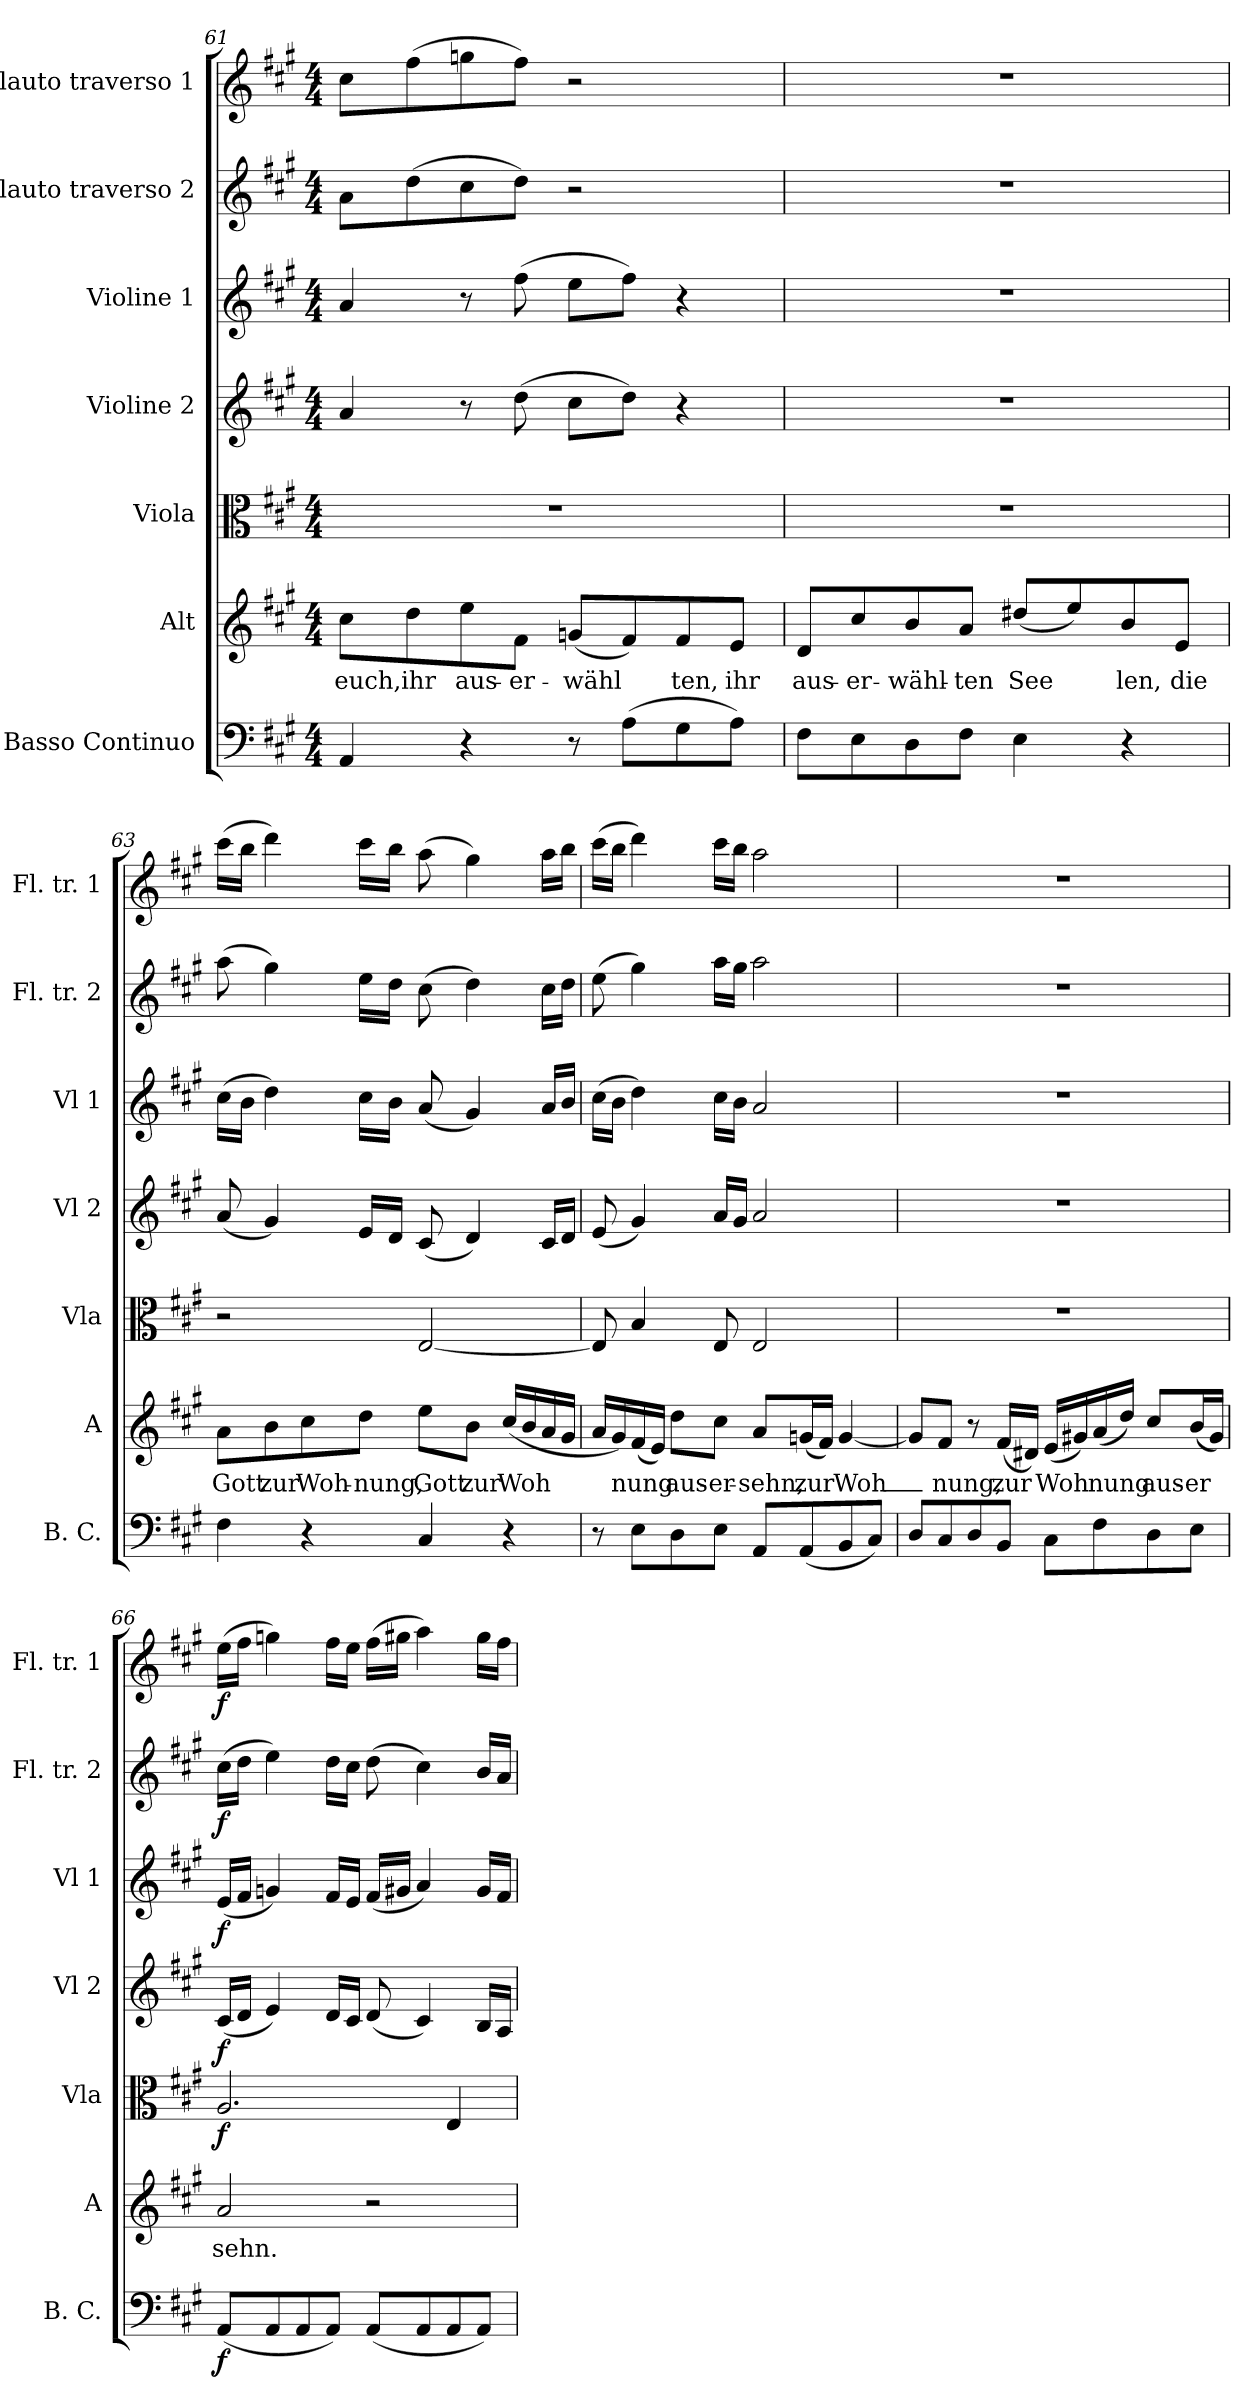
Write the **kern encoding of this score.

**kern	**dynam	**kern	**text	**kern	**dynam	**kern	**dynam	**kern	**dynam	**kern	**dynam	**kern	**dynam
*part7	*part7	*part6	*part6	*part5	*part5	*part4	*part4	*part3	*part3	*part2	*part2	*part1	*part1
*staff7	*staff7	*staff6	*staff6	*staff5	*staff5	*staff4	*staff4	*staff3	*staff3	*staff2	*staff2	*staff1	*staff1
*I"Basso Continuo	*	*I"Alt	*	*I"Viola	*	*I"Violine 2	*	*I"Violine 1	*	*I"Flauto traverso 2	*	*I"Flauto traverso 1	*
*I'B. C.	*	*I'A	*	*I'Vla	*	*I'Vl 2	*	*I'Vl 1	*	*I'Fl. tr. 2	*	*I'Fl. tr. 1	*
*clefF4	*	*clefG2	*	*clefC3	*	*clefG2	*	*clefG2	*	*clefG2	*	*clefG2	*
*k[f#c#g#]	*	*k[f#c#g#]	*	*k[f#c#g#]	*	*k[f#c#g#]	*	*k[f#c#g#]	*	*k[f#c#g#]	*	*k[f#c#g#]	*
*M4/4	*	*M4/4	*	*M4/4	*	*M4/4	*	*M4/4	*	*M4/4	*	*M4/4	*
=61	=61	=61	=61	=61	=61	=61	=61	=61	=61	=61	=61	=61	=61
!	!	!	!LO:LY:b	!	!	!	!	!	!	!	!	!	!
4AA/	.	8cc#\L	euch,	1r	.	4a/	.	4a/	.	8a\L	.	8cc#\L	.
!	!	!	!LO:LY:b	!	!	!	!	!	!	!	!	!	!
.	.	8dd\	ihr	.	.	.	.	.	.	(8dd\	.	(8ff#\	.
!	!	!	!LO:LY:b	!	!	!	!	!	!	!	!	!	!
4r	.	8ee\	aus-	.	.	8r	.	8r	.	8cc#\	.	8ggn\	.
!	!	!	!LO:LY:b	!	!	!	!	!	!	!	!	!	!
.	.	8f#\J	er-	.	.	(8dd\	.	(8ff#\	.	8dd\J)	.	8ff#\J)	.
!	!	!	!LO:LY:b	!	!	!	!	!	!	!	!	!	!
8r	.	(8gn/L	wähl	.	.	8cc#\L	.	8ee\L	.	2r	.	2r	.
(8A\L	.	8f#/)	.	.	.	8dd\J)	.	8ff#\J)	.	.	.	.	.
!	!	!	!LO:LY:b	!	!	!	!	!	!	!	!	!	!
8G#\	.	8f#/	ten,	.	.	4r	.	4r	.	.	.	.	.
!	!	!	!LO:LY:b	!	!	!	!	!	!	!	!	!	!
8A\J)	.	8e/J	ihr	.	.	.	.	.	.	.	.	.	.
=62	=62	=62	=62	=62	=62	=62	=62	=62	=62	=62	=62	=62	=62
!	!	!	!LO:LY:b	!	!	!	!	!	!	!	!	!	!
8F#\L	.	8d/L	aus-	1r	.	1r	.	1r	.	1r	.	1r	.
!	!	!	!LO:LY:b	!	!	!	!	!	!	!	!	!	!
8E\	.	8cc#/	er-	.	.	.	.	.	.	.	.	.	.
!	!	!	!LO:LY:b	!	!	!	!	!	!	!	!	!	!
8D\	.	8b/	wähl-	.	.	.	.	.	.	.	.	.	.
!	!	!	!LO:LY:b	!	!	!	!	!	!	!	!	!	!
8F#\J	.	8a/J	ten	.	.	.	.	.	.	.	.	.	.
!	!	!	!LO:LY:b	!	!	!	!	!	!	!	!	!	!
4E\	.	(8dd#X/L	See	.	.	.	.	.	.	.	.	.	.
.	.	8ee/)	.	.	.	.	.	.	.	.	.	.	.
!	!	!	!LO:LY:b	!	!	!	!	!	!	!	!	!	!
4r	.	8b/	len,	.	.	.	.	.	.	.	.	.	.
!	!	!	!LO:LY:b	!	!	!	!	!	!	!	!	!	!
.	.	8e/J	die	.	.	.	.	.	.	.	.	.	.
!!LO:LB:g=z
=63	=63	=63	=63	=63	=63	=63	=63	=63	=63	=63	=63	=63	=63
!	!	!	!LO:LY:b	!	!	!	!	!	!	!	!	!	!
4F#\	.	8a\L	Gott	2r	.	(8a/	.	(16cc#\LL	.	(8aa\	.	(16ccc#\LL	.
.	.	.	.	.	.	.	.	16b\JJ	.	.	.	16bb\JJ	.
!	!	!	!LO:LY:b	!	!	!	!	!	!	!	!	!	!
.	.	8b\	zur	.	.	4g#/)	.	4dd\)	.	4gg#\)	.	4ddd\)	.
!	!	!	!LO:LY:b	!	!	!	!	!	!	!	!	!	!
4r	.	8cc#\	Woh-	.	.	.	.	.	.	.	.	.	.
!	!	!	!LO:LY:b	!	!	!	!	!	!	!	!	!	!
.	.	8dd\J	nung,	.	.	16e/LL	.	16cc#\LL	.	16ee\LL	.	16ccc#\LL	.
.	.	.	.	.	.	16d/JJ	.	16b\JJ	.	16dd\JJ	.	16bb\JJ	.
!	!	!	!LO:LY:b	!	!	!	!	!	!	!	!	!	!
4C#/	.	8ee\L	Gott	[2E/	.	(8c#/	.	(8a/	.	(8cc#\	.	(8aa\	.
!	!	!	!LO:LY:b	!	!	!	!	!	!	!	!	!	!
.	.	8b\J	zur	.	.	4d/)	.	4g#/)	.	4dd\)	.	4gg#\)	.
!	!	!	!LO:LY:b	!	!	!	!	!	!	!	!	!	!
4r	.	(16cc#/LL	Woh	.	.	.	.	.	.	.	.	.	.
.	.	16b/	.	.	.	.	.	.	.	.	.	.	.
.	.	16a/	.	.	.	16c#/LL	.	16a/LL	.	16cc#\LL	.	16aa\LL	.
.	.	16g#/JJ	.	.	.	16d/JJ	.	16b/JJ	.	16dd\JJ	.	16bb\JJ	.
=64	=64	=64	=64	=64	=64	=64	=64	=64	=64	=64	=64	=64	=64
8r	.	16a/LL	.	8E/]	.	(8e/	.	(16cc#\LL	.	(8ee\	.	(16ccc#\LL	.
.	.	16g#/)	.	.	.	.	.	16b\JJ	.	.	.	16bb\JJ	.
!	!	!	!LO:LY:b	!	!	!	!	!	!	!	!	!	!
8E\L	.	(16f#/	nung	4B/	.	4g#/)	.	4dd\)	.	4gg#\)	.	4ddd\)	.
.	.	16e/JJ)	.	.	.	.	.	.	.	.	.	.	.
!	!	!	!LO:LY:b	!	!	!	!	!	!	!	!	!	!
8D\	.	8dd\L	aus-	.	.	.	.	.	.	.	.	.	.
!	!	!	!LO:LY:b	!	!	!	!	!	!	!	!	!	!
8E\J	.	8cc#\J	er-	8E/	.	16a/LL	.	16cc#\LL	.	16aa\LL	.	16ccc#\LL	.
.	.	.	.	.	.	16g#/JJ	.	16b\JJ	.	16gg#\JJ	.	16bb\JJ	.
!	!	!	!LO:LY:b	!	!	!	!	!	!	!	!	!	!
8AA/L	.	8a/L	sehn,	2E/	.	2a/	.	2a/	.	2aa\	.	2aa\	.
!	!	!	!LO:LY:b	!	!	!	!	!	!	!	!	!	!
(8AA/	.	(16gn/L	zur	.	.	.	.	.	.	.	.	.	.
.	.	16f#/JJ)	.	.	.	.	.	.	.	.	.	.	.
!	!	!	!LO:LY:b	!	!	!	!	!	!	!	!	!	!
8BB/	.	[4g/	Woh_-	.	.	.	.	.	.	.	.	.	.
8C#/J)	.	.	.	.	.	.	.	.	.	.	.	.	.
!!LO:PB:g=z
=65	=65	=65	=65	=65	=65	=65	=65	=65	=65	=65	=65	=65	=65
!	!	!	!LO:LY:b	!	!	!	!	!	!	!	!	!	!
8D/L	.	8g/L]	_-	1r	.	1r	.	1r	.	1r	.	1r	.
!	!	!	!LO:LY:b	!	!	!	!	!	!	!	!	!	!
8C#/	.	8f#/J	nung,	.	.	.	.	.	.	.	.	.	.
8D/	.	8r	.	.	.	.	.	.	.	.	.	.	.
!	!	!	!LO:LY:b	!	!	!	!	!	!	!	!	!	!
8BB/J	.	(16f#/LL	zur	.	.	.	.	.	.	.	.	.	.
.	.	16d#X/JJ)	.	.	.	.	.	.	.	.	.	.	.
!	!	!	!LO:LY:b	!	!	!	!	!	!	!	!	!	!
8C#\L	.	(16e/LL	Woh	.	.	.	.	.	.	.	.	.	.
.	.	16g#X/)	.	.	.	.	.	.	.	.	.	.	.
!	!	!	!LO:LY:b	!	!	!	!	!	!	!	!	!	!
8F#\	.	(16a/	nung	.	.	.	.	.	.	.	.	.	.
.	.	16dd/JJ)	.	.	.	.	.	.	.	.	.	.	.
!	!	!	!LO:LY:b	!	!	!	!	!	!	!	!	!	!
8D\	.	8cc#/L	aus-	.	.	.	.	.	.	.	.	.	.
!	!	!	!LO:LY:b	!	!	!	!	!	!	!	!	!	!
8E\J	.	(16b/L	er	.	.	.	.	.	.	.	.	.	.
.	.	16g#/JJ)	.	.	.	.	.	.	.	.	.	.	.
=66	=66	=66	=66	=66	=66	=66	=66	=66	=66	=66	=66	=66	=66
!	!LO:DY:b	!	!LO:LY:b	!	!LO:DY:b	!	!LO:DY:b	!	!LO:DY:b	!	!LO:DY:b	!	!LO:DY:b
(8AA/L	f	2a/	sehn.	2.A/	f	(16c#/LL	f	(16e/LL	f	(16cc#\LL	f	(16ee\LL	f
.	.	.	.	.	.	16d/JJ	.	16f#/JJ	.	16dd\JJ	.	16ff#\JJ	.
8AA/	.	.	.	.	.	4e/)	.	4gn/)	.	4ee\)	.	4ggn\)	.
8AA/	.	.	.	.	.	.	.	.	.	.	.	.	.
8AA/J)	.	.	.	.	.	16d/LL	.	16f#/LL	.	16dd\LL	.	16ff#\LL	.
.	.	.	.	.	.	16c#/JJ	.	16e/JJ	.	16cc#\JJ	.	16ee\JJ	.
(8AA/L	.	2r	.	.	.	(8d/	.	(16f#/LL	.	(8dd\	.	(16ff#\LL	.
.	.	.	.	.	.	.	.	16g#X/JJ	.	.	.	16gg#X\JJ	.
8AA/	.	.	.	.	.	4c#/)	.	4a/)	.	4cc#\)	.	4aa\)	.
8AA/	.	.	.	4E/	.	.	.	.	.	.	.	.	.
8AA/J)	.	.	.	.	.	16B/LL	.	16g#/LL	.	16b/LL	.	16gg#\LL	.
.	.	.	.	.	.	16A/JJ	.	16f#/JJ	.	16a/JJ	.	16ff#\JJ	.
=	=	=	=	=	=	=	=	=	=	=	=	=	=
*-	*-	*-	*-	*-	*-	*-	*-	*-	*-	*-	*-	*-	*-
